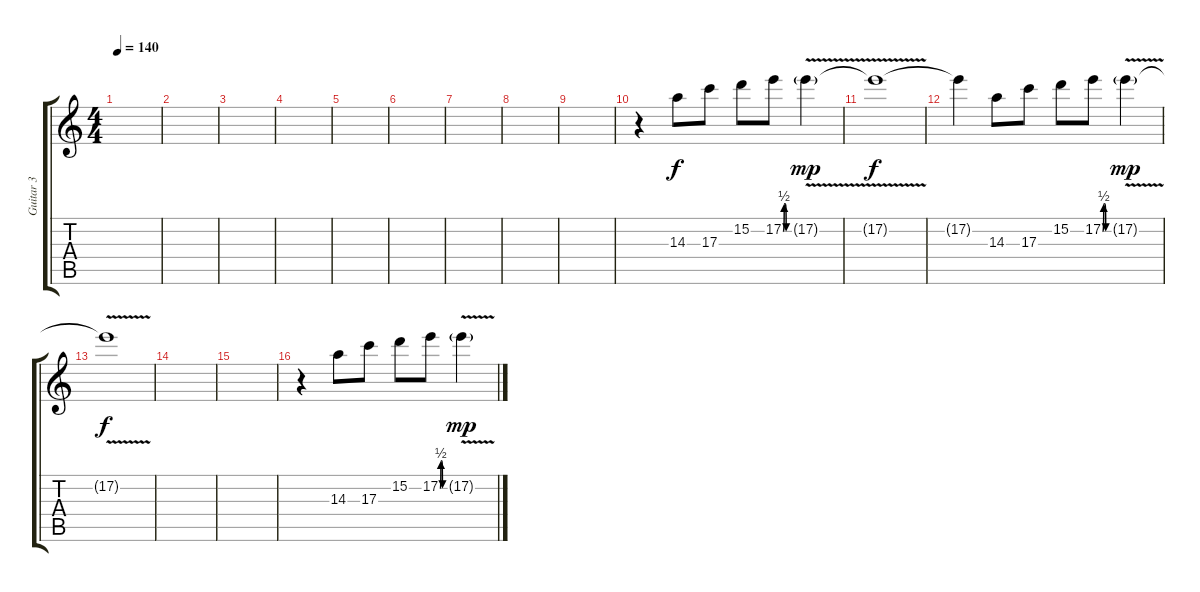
\track ("Guitar 3" "Guitar 3") {instrument distortionguitar}
\staff {score tabs}
\tuning (E4 B3 G3 D3 A2 E2) {hide}
\ts (4 4)
\tempo 140
\clef g2
\ks c
|
|
|
|
|
|
|
|
|
r.4 14.3.8 17.3.8 15.2.8 17.2{be (custom 0 0 10 2 20 2 30 0 60 0)}.8 17.2{v g}.4{dy mp} |
17.2{t}.1{dy f} |
17.2{t}.4 14.3.8 17.3.8 15.2.8 17.2{be (custom 0 0 10 2 20 2 30 0 60 0)}.8 17.2{v g}.4{dy mp} |
17.2{t}.1{dy f} |
|
|
r.4 14.3.8 17.3.8 15.2.8 17.2{be (custom 0 0 10 2 20 2 30 0 60 0)}.8 17.2{v g}.4{dy mp}
